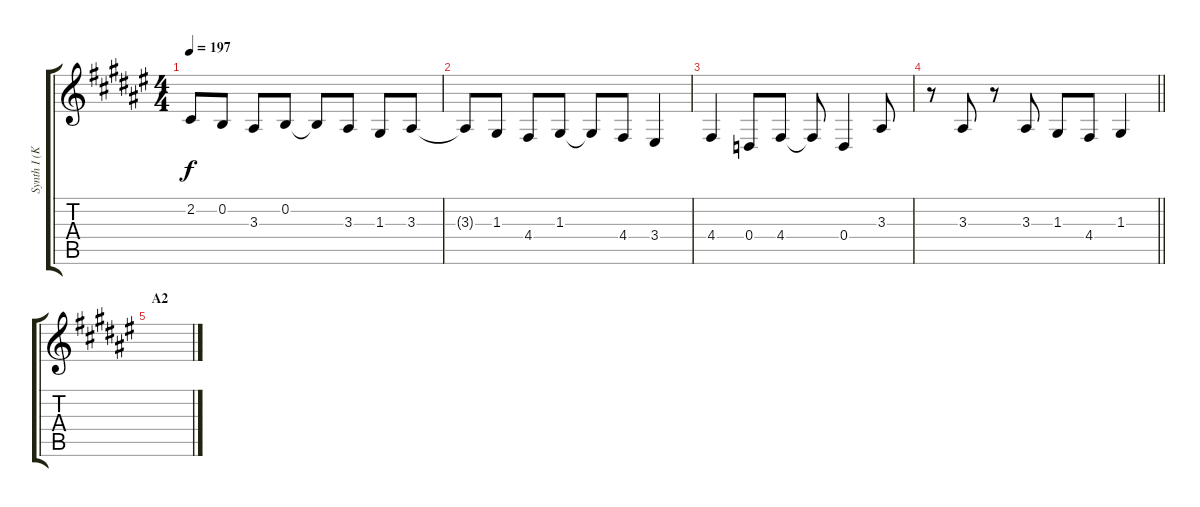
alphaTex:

\track ("Synth I (Kotobuki Tsumugi)" "Synth I (K") {instrument drawbarorgan}
\staff {score tabs}
\tuning (E4 B3 G3 D3 A2 E2) {hide}
\ts (4 4)
\tempo 197
\clef g2
\ks f#
2.2.8{dy f} 0.2.8 3.3.8 0.2.8 0.2{t}.8 3.3.8 1.3.8 3.3.8 |
3.3{t}.8 1.3.8 4.4.8 1.3.8 1.3{t}.8 4.4.8 3.4.4 |
4.4.4 0.4.8 4.4.8 4.4{t}.8 0.4.4 3.3.8 |
\barLineRight lightlight
r.8 3.3.8 r.8 3.3.8 1.3.8 4.4.8 1.3.4 |
\section ("" "A2")
